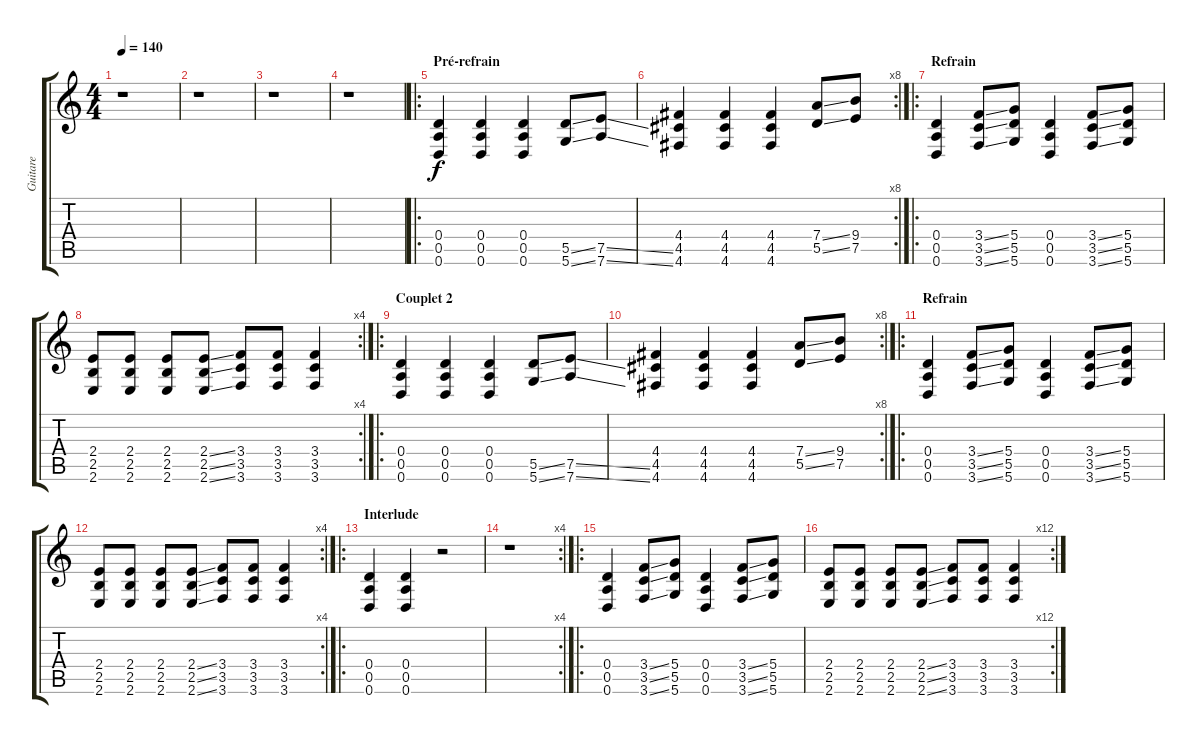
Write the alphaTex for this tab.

\track ("Guitare" "Guitare") {instrument distortionguitar}
\staff {score tabs}
\tuning (E4 B3 G3 D3 A2 D2) {hide}
\ts (4 4)
\tempo 140
\clef g2
\ks c
r.1{dy f} |
r.1 |
r.1 |
r.1 |
\ro
\section ("" "Pré-refrain")
(0.4 0.5 0.6).4 (0.4 0.5 0.6).4 (0.4 0.5 0.6).4 (5.5{ss} 5.6{ss}).8 (7.5{ss} 7.6{ss}).8 |
\rc 8
(4.4 4.5 4.6).4 (4.4 4.5 4.6).4 (4.4 4.5 4.6).4 (7.4{ss} 5.5{ss}).8 (9.4 7.5).8 |
\ro
\section ("" "Refrain")
(0.4 0.5 0.6).4 (3.4{ss} 3.5{ss} 3.6{ss}).8 (5.4 5.5 5.6).8 (0.4 0.5 0.6).4 (3.4{ss} 3.5{ss} 3.6{ss}).8 (5.4 5.5 5.6).8 |
\rc 4
(2.4 2.5 2.6).8 (2.4 2.5 2.6).8 (2.4 2.5 2.6).8 (2.4{ss} 2.5{ss} 2.6{ss}).8 (3.4 3.5 3.6).8 (3.4 3.5 3.6).8 (3.4 3.5 3.6).4 |
\ro
\section ("" "Couplet 2")
(0.4 0.5 0.6).4 (0.4 0.5 0.6).4 (0.4 0.5 0.6).4 (5.5{ss} 5.6{ss}).8 (7.5{ss} 7.6{ss}).8 |
\rc 8
(4.4 4.5 4.6).4 (4.4 4.5 4.6).4 (4.4 4.5 4.6).4 (7.4{ss} 5.5{ss}).8 (9.4 7.5).8 |
\ro
\section ("" "Refrain")
(0.4 0.5 0.6).4 (3.4{ss} 3.5{ss} 3.6{ss}).8 (5.4 5.5 5.6).8 (0.4 0.5 0.6).4 (3.4{ss} 3.5{ss} 3.6{ss}).8 (5.4 5.5 5.6).8 |
\rc 4
(2.4 2.5 2.6).8 (2.4 2.5 2.6).8 (2.4 2.5 2.6).8 (2.4{ss} 2.5{ss} 2.6{ss}).8 (3.4 3.5 3.6).8 (3.4 3.5 3.6).8 (3.4 3.5 3.6).4 |
\ro
\section ("" "Interlude")
(0.4 0.5 0.6).4{volume 7} (0.4 0.5 0.6).4 r.2 |
\rc 4
r.1 |
\ro
(0.4 0.5 0.6).4{volume 13} (3.4{ss} 3.5{ss} 3.6{ss}).8 (5.4 5.5 5.6).8 (0.4 0.5 0.6).4 (3.4{ss} 3.5{ss} 3.6{ss}).8 (5.4 5.5 5.6).8 |
\rc 12
(2.4 2.5 2.6).8 (2.4 2.5 2.6).8 (2.4 2.5 2.6).8 (2.4{ss} 2.5{ss} 2.6{ss}).8 (3.4 3.5 3.6).8 (3.4 3.5 3.6).8 (3.4 3.5 3.6).4
